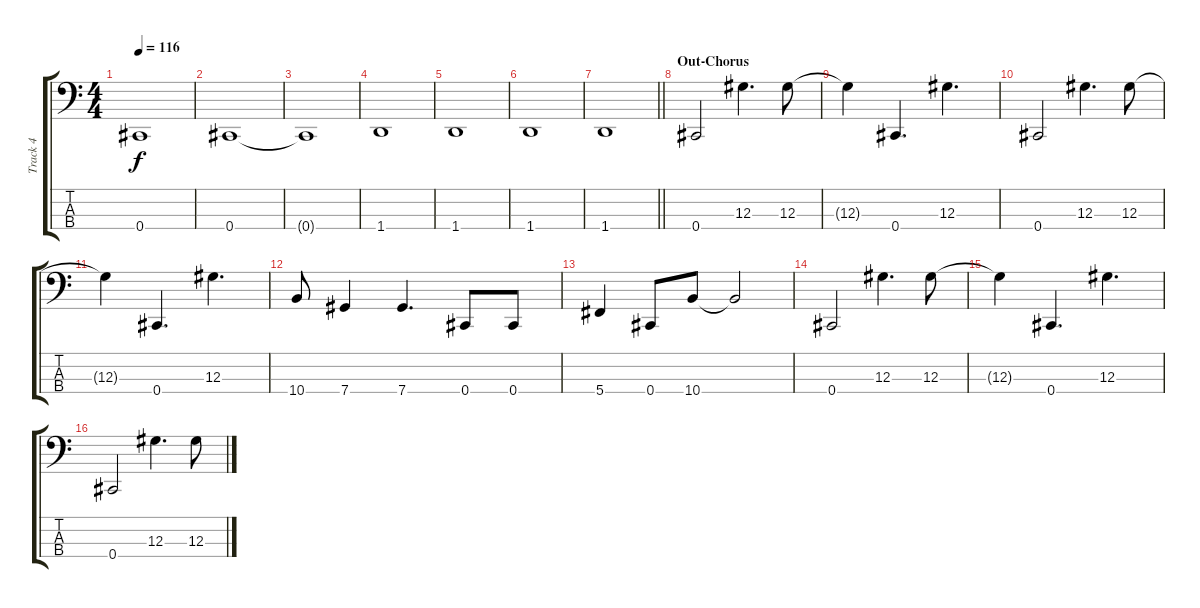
\track ("Track 4" "Track 4") {instrument electricbasspick}
\staff {score tabs}
\tuning (Gb2 Db2 Ab1 Db1) {hide}
\ts (4 4)
\tempo 116
\clef f4
\ks c
0.4{t}.1{dy f} |
0.4.1 |
0.4{t}.1 |
1.4.1 |
1.4.1 |
1.4.1 |
\barLineRight lightlight
1.4.1 |
\section ("" "Out-Chorus")
0.4.2 12.3.4{d} 12.3.8 |
12.3{t}.4 0.4.4{d} 12.3.4{d} |
0.4.2 12.3.4{d} 12.3.8 |
12.3{t}.4 0.4.4{d} 12.3.4{d} |
10.4.8 7.4.4 7.4.4{d} 0.4.8 0.4.8 |
5.4.4 0.4.8 10.4.8 10.4{t}.2 |
0.4.2 12.3.4{d} 12.3.8 |
12.3{t}.4 0.4.4{d} 12.3.4{d} |
0.4.2 12.3.4{d} 12.3.8
